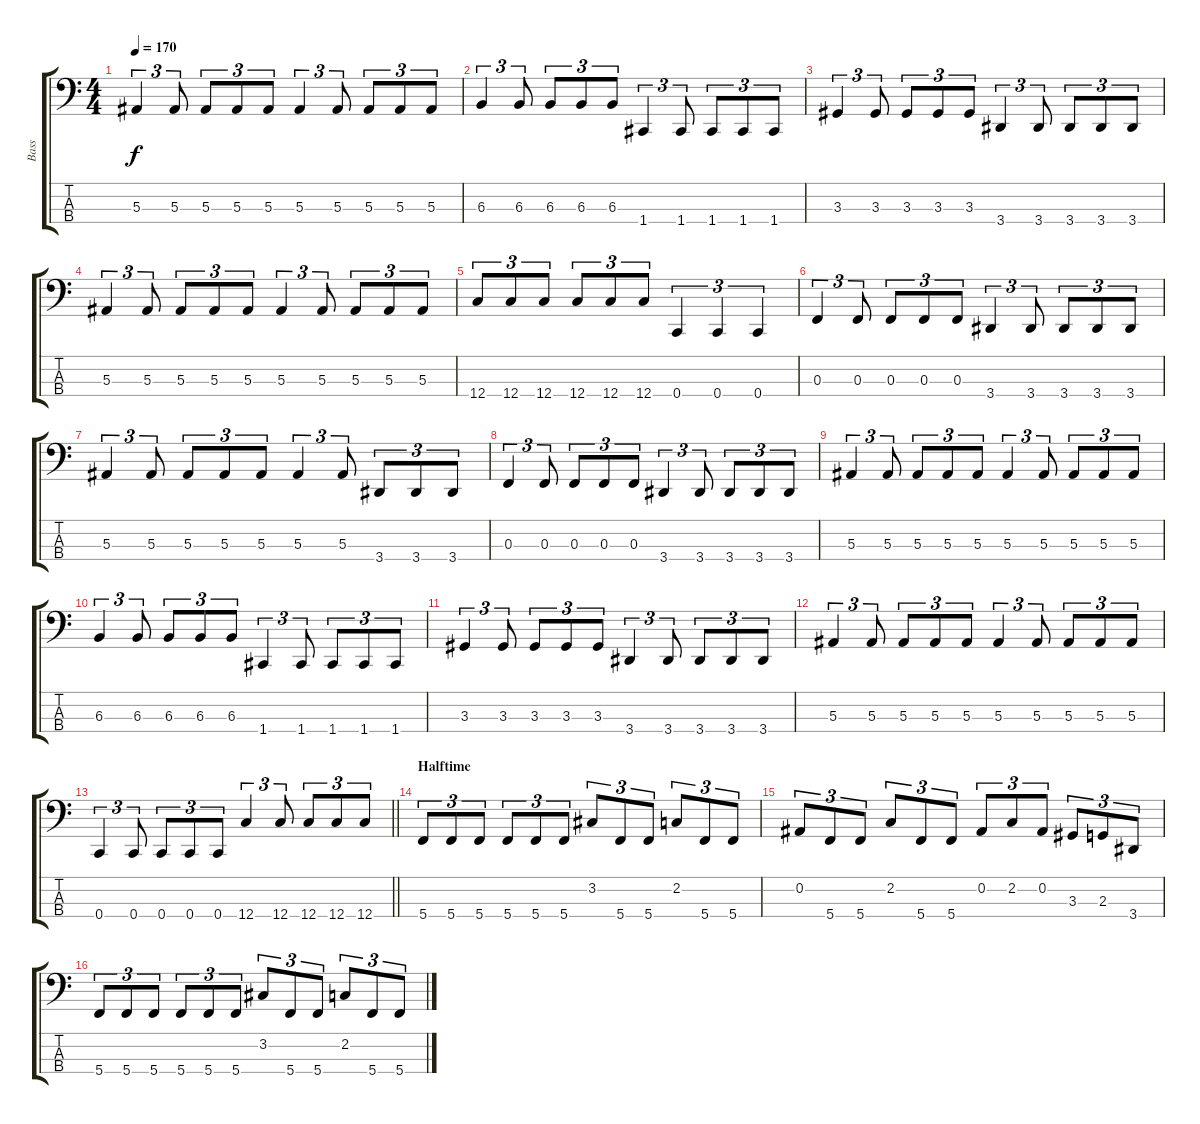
\track ("Bass" "Bass") {instrument electricbasspick}
\staff {score tabs}
\tuning (Eb2 Bb1 F1 C1) {hide}
\ts (4 4)
\tempo 170
\clef f4
\ks c
5.3.4{tu (3 2) dy f} 5.3.8{tu (3 2)} 5.3.8{tu (3 2)} 5.3.8{tu (3 2)} 5.3.8{tu (3 2)} 5.3.4{tu (3 2)} 5.3.8{tu (3 2)} 5.3.8{tu (3 2)} 5.3.8{tu (3 2)} 5.3.8{tu (3 2)} |
6.3.4{tu (3 2)} 6.3.8{tu (3 2)} 6.3.8{tu (3 2)} 6.3.8{tu (3 2)} 6.3.8{tu (3 2)} 1.4.4{tu (3 2)} 1.4.8{tu (3 2)} 1.4.8{tu (3 2)} 1.4.8{tu (3 2)} 1.4.8{tu (3 2)} |
3.3.4{tu (3 2)} 3.3.8{tu (3 2)} 3.3.8{tu (3 2)} 3.3.8{tu (3 2)} 3.3.8{tu (3 2)} 3.4.4{tu (3 2)} 3.4.8{tu (3 2)} 3.4.8{tu (3 2)} 3.4.8{tu (3 2)} 3.4.8{tu (3 2)} |
5.3.4{tu (3 2)} 5.3.8{tu (3 2)} 5.3.8{tu (3 2)} 5.3.8{tu (3 2)} 5.3.8{tu (3 2)} 5.3.4{tu (3 2)} 5.3.8{tu (3 2)} 5.3.8{tu (3 2)} 5.3.8{tu (3 2)} 5.3.8{tu (3 2)} |
12.4.8{tu (3 2)} 12.4.8{tu (3 2)} 12.4.8{tu (3 2)} 12.4.8{tu (3 2)} 12.4.8{tu (3 2)} 12.4.8{tu (3 2)} 0.4.4{tu (3 2)} 0.4.4{tu (3 2)} 0.4.4{tu (3 2)} |
0.3.4{tu (3 2)} 0.3.8{tu (3 2)} 0.3.8{tu (3 2)} 0.3.8{tu (3 2)} 0.3.8{tu (3 2)} 3.4.4{tu (3 2)} 3.4.8{tu (3 2)} 3.4.8{tu (3 2)} 3.4.8{tu (3 2)} 3.4.8{tu (3 2)} |
5.3.4{tu (3 2)} 5.3.8{tu (3 2)} 5.3.8{tu (3 2)} 5.3.8{tu (3 2)} 5.3.8{tu (3 2)} 5.3.4{tu (3 2)} 5.3.8{tu (3 2)} 3.4.8{tu (3 2)} 3.4.8{tu (3 2)} 3.4.8{tu (3 2)} |
0.3.4{tu (3 2)} 0.3.8{tu (3 2)} 0.3.8{tu (3 2)} 0.3.8{tu (3 2)} 0.3.8{tu (3 2)} 3.4.4{tu (3 2)} 3.4.8{tu (3 2)} 3.4.8{tu (3 2)} 3.4.8{tu (3 2)} 3.4.8{tu (3 2)} |
5.3.4{tu (3 2)} 5.3.8{tu (3 2)} 5.3.8{tu (3 2)} 5.3.8{tu (3 2)} 5.3.8{tu (3 2)} 5.3.4{tu (3 2)} 5.3.8{tu (3 2)} 5.3.8{tu (3 2)} 5.3.8{tu (3 2)} 5.3.8{tu (3 2)} |
6.3.4{tu (3 2)} 6.3.8{tu (3 2)} 6.3.8{tu (3 2)} 6.3.8{tu (3 2)} 6.3.8{tu (3 2)} 1.4.4{tu (3 2)} 1.4.8{tu (3 2)} 1.4.8{tu (3 2)} 1.4.8{tu (3 2)} 1.4.8{tu (3 2)} |
3.3.4{tu (3 2)} 3.3.8{tu (3 2)} 3.3.8{tu (3 2)} 3.3.8{tu (3 2)} 3.3.8{tu (3 2)} 3.4.4{tu (3 2)} 3.4.8{tu (3 2)} 3.4.8{tu (3 2)} 3.4.8{tu (3 2)} 3.4.8{tu (3 2)} |
5.3.4{tu (3 2)} 5.3.8{tu (3 2)} 5.3.8{tu (3 2)} 5.3.8{tu (3 2)} 5.3.8{tu (3 2)} 5.3.4{tu (3 2)} 5.3.8{tu (3 2)} 5.3.8{tu (3 2)} 5.3.8{tu (3 2)} 5.3.8{tu (3 2)} |
\barLineRight lightlight
0.4.4{tu (3 2)} 0.4.8{tu (3 2)} 0.4.8{tu (3 2)} 0.4.8{tu (3 2)} 0.4.8{tu (3 2)} 12.4.4{tu (3 2)} 12.4.8{tu (3 2)} 12.4.8{tu (3 2)} 12.4.8{tu (3 2)} 12.4.8{tu (3 2)} |
\section ("" "Halftime")
5.4.8{tu (3 2)} 5.4.8{tu (3 2)} 5.4.8{tu (3 2)} 5.4.8{tu (3 2)} 5.4.8{tu (3 2)} 5.4.8{tu (3 2)} 3.2.8{tu (3 2)} 5.4.8{tu (3 2)} 5.4.8{tu (3 2)} 2.2.8{tu (3 2)} 5.4.8{tu (3 2)} 5.4.8{tu (3 2)} |
0.2.8{tu (3 2)} 5.4.8{tu (3 2)} 5.4.8{tu (3 2)} 2.2.8{tu (3 2)} 5.4.8{tu (3 2)} 5.4.8{tu (3 2)} 0.2.8{tu (3 2)} 2.2.8{tu (3 2)} 0.2.8{tu (3 2)} 3.3.8{tu (3 2)} 2.3.8{tu (3 2)} 3.4.8{tu (3 2)} |
5.4.8{tu (3 2)} 5.4.8{tu (3 2)} 5.4.8{tu (3 2)} 5.4.8{tu (3 2)} 5.4.8{tu (3 2)} 5.4.8{tu (3 2)} 3.2.8{tu (3 2)} 5.4.8{tu (3 2)} 5.4.8{tu (3 2)} 2.2.8{tu (3 2)} 5.4.8{tu (3 2)} 5.4.8{tu (3 2)}
